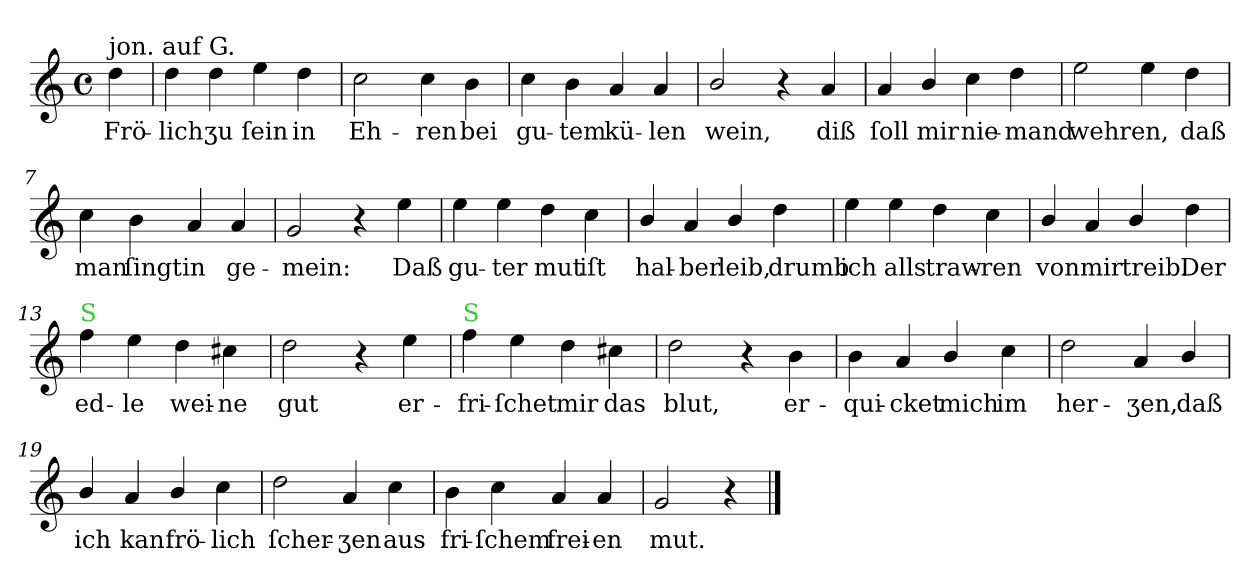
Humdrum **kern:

**kern	**text
*part1	*part1
*staff1	*staff1
*k[]	*
*M4/4	*
*met(c)	*
=	=
!LO:TX:a:t=jon. auf G.	!
4dd	Frö-
=1	=1
4dd	-lich
4dd	ʒu
4ee	ſein
4dd	in
=2	=2
2cc	Eh-
4cc	-ren
4b	bei
=3	=3
4cc	gu-
4b	-tem
4a	kü-
4a	-len
=4	=4
2b/	wein,
4r	.
4a	diß
=5	=5
4a	ſoll
4b/	mir
4cc	nie-
4dd	-mand
=6	=6
2ee	wehren,
4ee	.
4dd	daß
=7	=7
4cc	man
4b	ſingt
4a	in
4a	ge-
=8	=8
2g	-mein:
4r	.
4ee	Daß
=9	=9
4ee	gu-
4ee	-ter
4dd	mut
4cc	iſt
=10	=10
4b/	hal-
4a	-ber
4b/	leib,
4dd	drumb
=11	=11
4ee	ich
4ee	alls
4dd	traw-
4cc	-ren
=12	=12
4b/	von
4a	mir
4b/	treib.
4dd	Der
=13	=13
!LO:TX:a:color=limegreen:t=S	!
4ff	ed-
4ee	-le
4dd	wei-
4cc#X	-ne
=14	=14
2dd	gut
4r	.
4ee	er-
=15	=15
!LO:TX:a:color=limegreen:t=S	!
4ff	-fri-
4ee	-ſchet
4dd	mir
4cc#X	das
=16	=16
2dd	blut,
4r	.
4b	er-
=17	=17
4b	-qui-
4a	-cket
4b/	mich
4cc	im
=18	=18
2dd	her-
4a	-ʒen,
4b/	daß
=19	=19
4b/	ich
4a	kan
4b/	frö-
4cc	-lich
=20	=20
2dd	ſcher-
4a	-ʒen
4cc	aus
=21	=21
4b	fri-
4cc	-ſchem
4a	frei-
4a	-en
=22	=22
2g	mut.
4r	.
==	==
*-	*-
